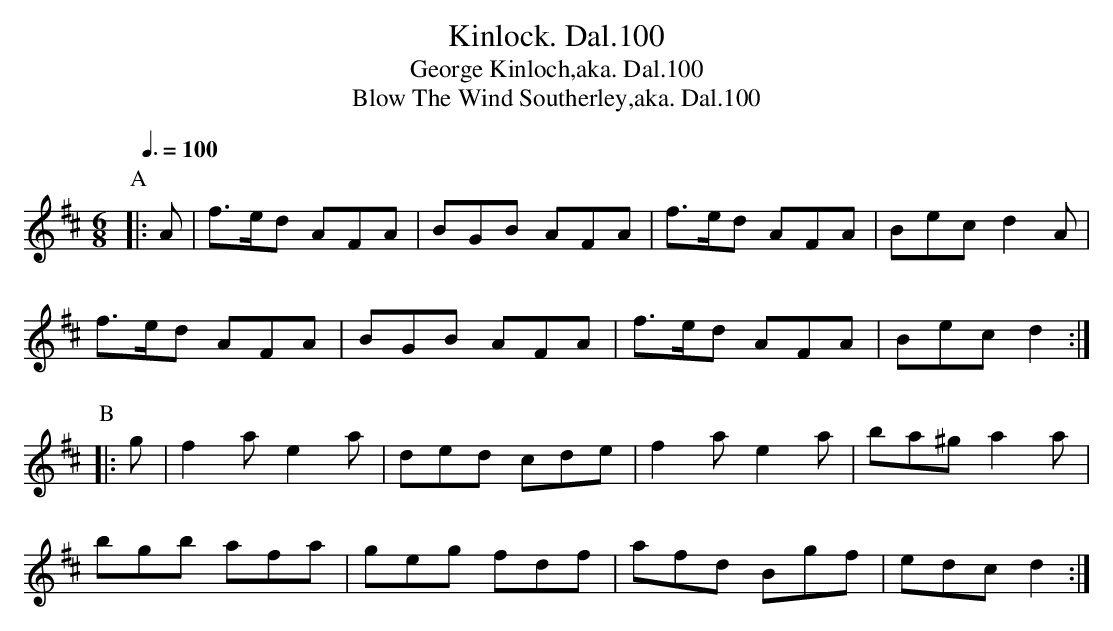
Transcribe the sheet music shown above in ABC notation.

X:1
T:Kinlock. Dal.100
T:George Kinloch,aka. Dal.100
T:Blow The Wind Southerley,aka. Dal.100
M:6/8
Q:3/8=100
L:1/8
K:D
P:A
|: A | f>ed AFA | BGB AFA | f>ed AFA | Bec d2A |
f>ed AFA | BGB AFA | f>ed AFA | Bec d2 :|
P:B
|: g | f2a e2a | ded cde | f2a e2a | ba^g a2a |
bgb afa | geg fdf | afd Bgf | edc d2 :|
